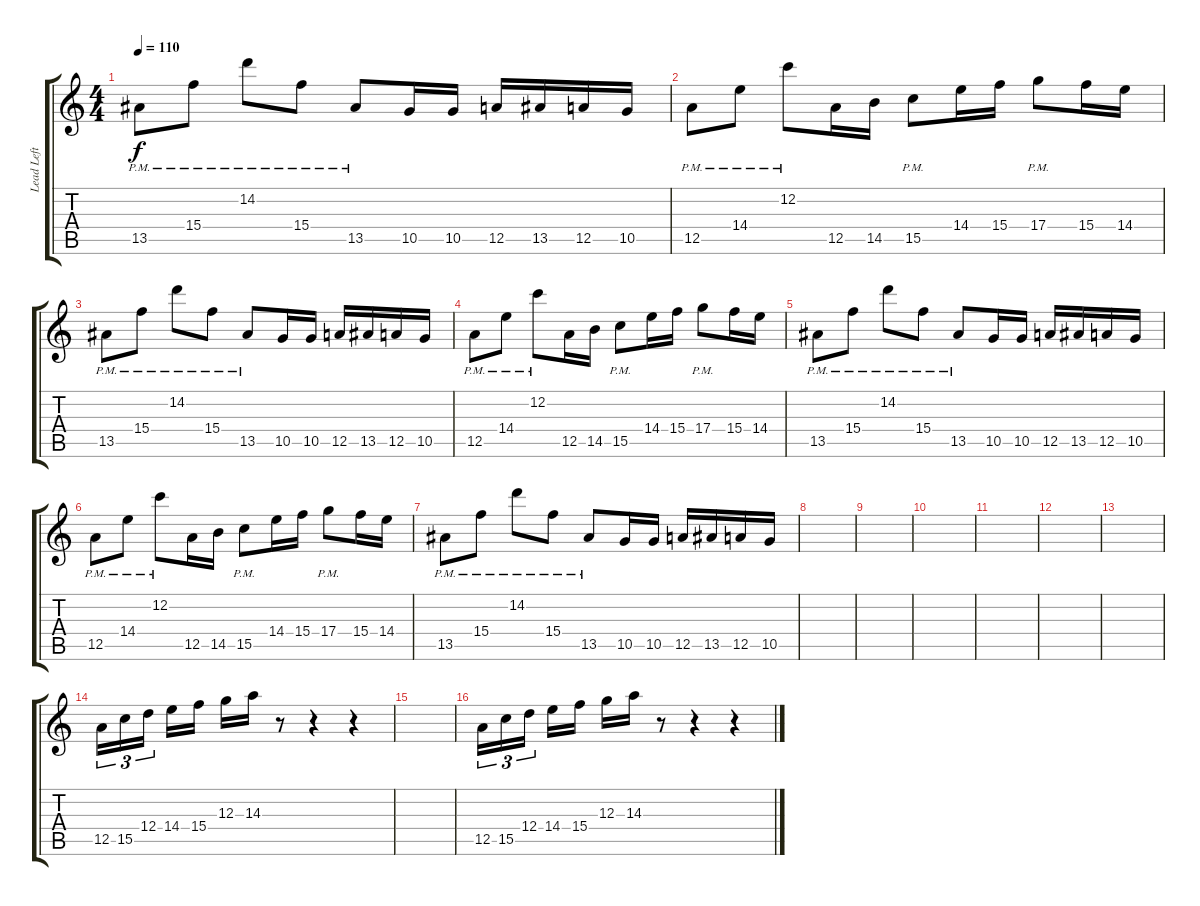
\track ("Lead Left" "Lead Left") {instrument overdrivenguitar}
\staff {score tabs}
\tuning (F4 C4 G3 D3 A2 E2) {hide}
\ts (4 4)
\tempo 110
\clef g2
\ks c
13.5{pm}.8{dy f} 15.4{pm}.8 14.2{pm}.8 15.4{pm}.8 13.5{pm}.8 10.5.16 10.5.16 12.5.16 13.5.16 12.5.16 10.5.16 |
12.5{pm}.8 14.4{pm}.8 12.2{pm}.8 12.5.16 14.5.16 15.5{pm}.8 14.4.16 15.4.16 17.4{pm}.8 15.4.16 14.4.16 |
13.5{pm}.8 15.4{pm}.8 14.2{pm}.8 15.4{pm}.8 13.5{pm}.8 10.5.16 10.5.16 12.5.16 13.5.16 12.5.16 10.5.16 |
12.5{pm}.8 14.4{pm}.8 12.2{pm}.8 12.5.16 14.5.16 15.5{pm}.8 14.4.16 15.4.16 17.4{pm}.8 15.4.16 14.4.16 |
13.5{pm}.8 15.4{pm}.8 14.2{pm}.8 15.4{pm}.8 13.5{pm}.8 10.5.16 10.5.16 12.5.16 13.5.16 12.5.16 10.5.16 |
12.5{pm}.8 14.4{pm}.8 12.2{pm}.8 12.5.16 14.5.16 15.5{pm}.8 14.4.16 15.4.16 17.4{pm}.8 15.4.16 14.4.16 |
13.5{pm}.8 15.4{pm}.8 14.2{pm}.8 15.4{pm}.8 13.5{pm}.8 10.5.16 10.5.16 12.5.16 13.5.16 12.5.16 10.5.16 |
|
|
|
|
|
|
12.5.16{tu (3 2)} 15.5.16{tu (3 2)} 12.4.16{tu (3 2) beam splitsecondary} 14.4.16 15.4.16 12.3.16 14.3.16 r.8 r.4 r.4 |
|
12.5.16{tu (3 2)} 15.5.16{tu (3 2)} 12.4.16{tu (3 2) beam splitsecondary} 14.4.16 15.4.16 12.3.16 14.3.16 r.8 r.4 r.4
